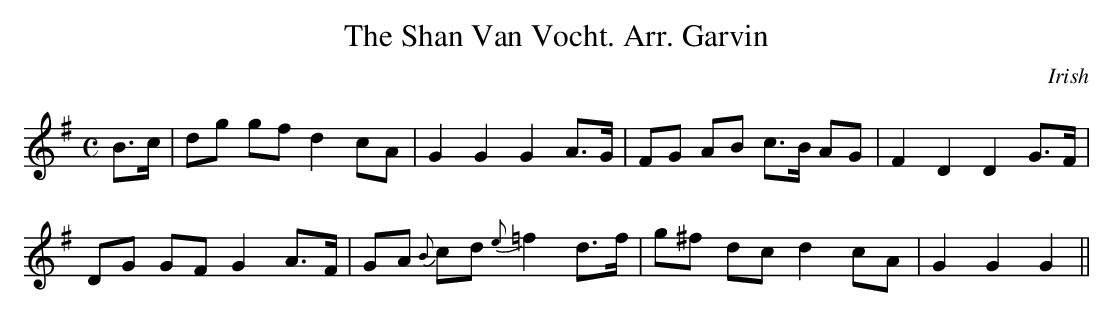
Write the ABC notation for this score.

X:1
T:The Shan Van Vocht. Arr. Garvin
L:1/8
O:Irish
M:C
K:G
B>c|dg gf d2 cA|G2 G2 G2 A>G|FG AB c>B AG|F2 D2 D2 G>F|
DG GF G2 A>F|GA {B}cd {e}=f2 d>f|g^f dc d2 cA|G2 G2 G2||
